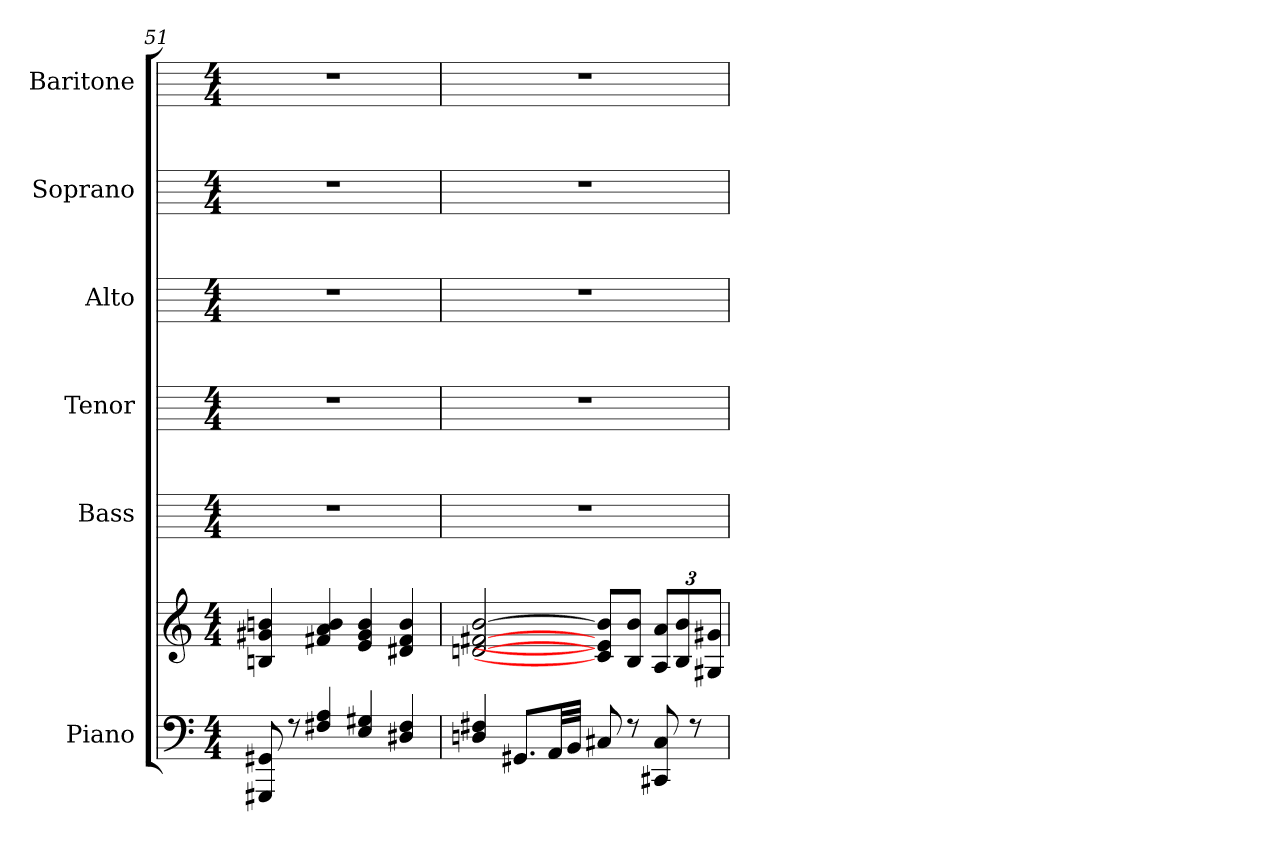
**kern	**kern	**kern	**kern	**kern	**kern	**kern
*part6	*part6	*part5	*part4	*part3	*part2	*part1
*staff7	*staff6	*staff5	*staff4	*staff3	*staff2	*staff1
*I"Piano	*	*I"Bass	*I"Tenor	*I"Alto	*I"Soprano	*I"Baritone
*	*	*I'B	*I'T	*I'A	*I'S	*
*clefF4	*clefG2	*	*	*	*	*
*k[]	*k[]	*	*	*	*	*
*C:	*C:	*	*	*	*	*
*M4/4	*M4/4	*M4/4	*M4/4	*M4/4	*M4/4	*M4/4
=51	=51	=51	=51	=51	=51	=51
*^	*^	*	*	*	*	*
8GGG#X 8GG#X	1ryy	4Bn 4g#X 4bn	1ryy	1r	1r	1r	1r	1r
8r	.	.	.	.	.	.	.	.
4F#X 4A	.	4f#X 4a 4b	.	.	.	.	.	.
4E 4G#X	.	4e 4g# 4b	.	.	.	.	.	.
4D#X 4F#	.	4d#X 4f# 4b	.	.	.	.	.	.
=52	=52	=52	=52	=52	=52	=52	=52	=52
4Dn 4F#X	1ryy	[2dn [2f#X [2b	1ryy	1r	1r	1r	1r	1r
8.GG#XL	.	.	.	.	.	.	.	.
32AALL	.	.	.	.	.	.	.	.
32BBJJJ	.	.	.	.	.	.	.	.
8C#X	.	8c#] 8e#] 8b]L	.	.	.	.	.	.
8r	.	8B 8bJ	.	.	.	.	.	.
8CC#X 8C#	.	12A 12aL	.	.	.	.	.	.
.	.	12B 12b	.	.	.	.	.	.
8r	.	.	.	.	.	.	.	.
.	.	12G#X 12g#XJ	.	.	.	.	.	.
*v	*v	*	*	*	*	*	*	*
*	*v	*v	*	*	*	*	*
=	=	=	=	=	=	=
*-	*-	*-	*-	*-	*-	*-
